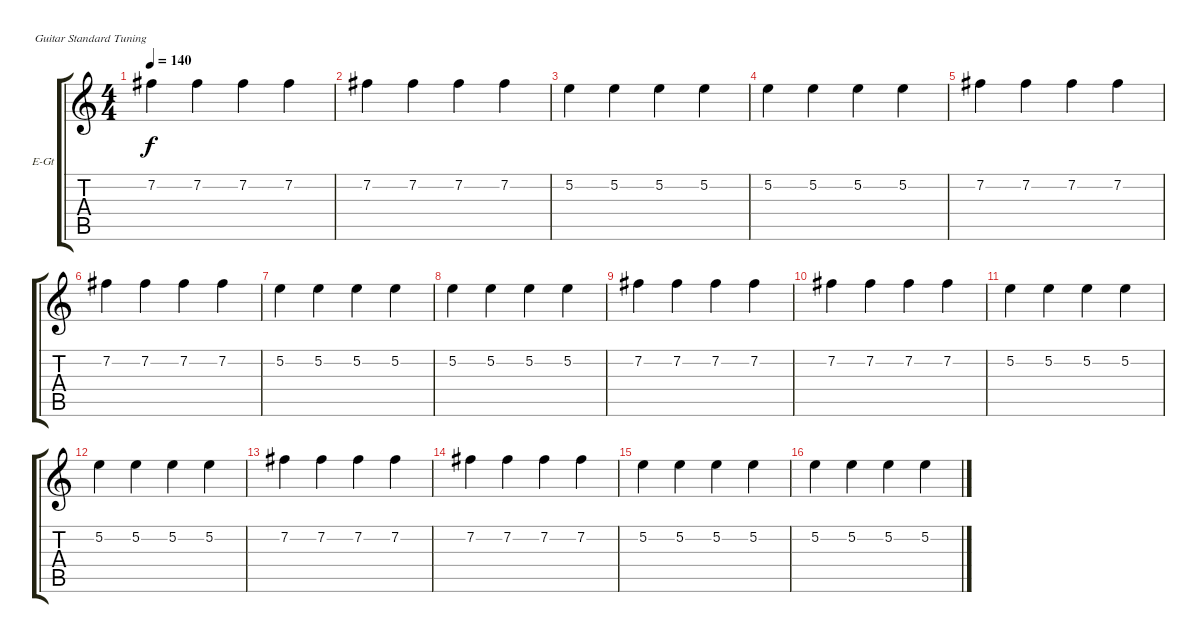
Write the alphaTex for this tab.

\bracketExtendMode groupsimilarinstruments
\firstSystemTrackNameOrientation horizontal
\otherSystemsTrackNameOrientation horizontal
\track ("Brendan Perry (Electric Guitar)" "E-Gt") {instrument distortionguitar}
\staff {score tabs}
\tuning (E4 B3 G3 D3 A2 E2)
\ts (4 4)
\tempo 140
\clef g2
\ks c
7.2.4{dy f} 7.2.4 7.2.4 7.2.4 |
7.2.4 7.2.4 7.2.4 7.2.4 |
5.2.4 5.2.4 5.2.4 5.2.4 |
5.2.4 5.2.4 5.2.4 5.2.4 |
7.2.4 7.2.4 7.2.4 7.2.4 |
7.2.4 7.2.4 7.2.4 7.2.4 |
5.2.4 5.2.4 5.2.4 5.2.4 |
5.2.4 5.2.4 5.2.4 5.2.4 |
7.2.4 7.2.4 7.2.4 7.2.4 |
7.2.4 7.2.4 7.2.4 7.2.4 |
5.2.4 5.2.4 5.2.4 5.2.4 |
5.2.4 5.2.4 5.2.4 5.2.4 |
7.2.4 7.2.4 7.2.4 7.2.4 |
7.2.4 7.2.4 7.2.4 7.2.4 |
5.2.4 5.2.4 5.2.4 5.2.4 |
5.2.4 5.2.4 5.2.4 5.2.4
